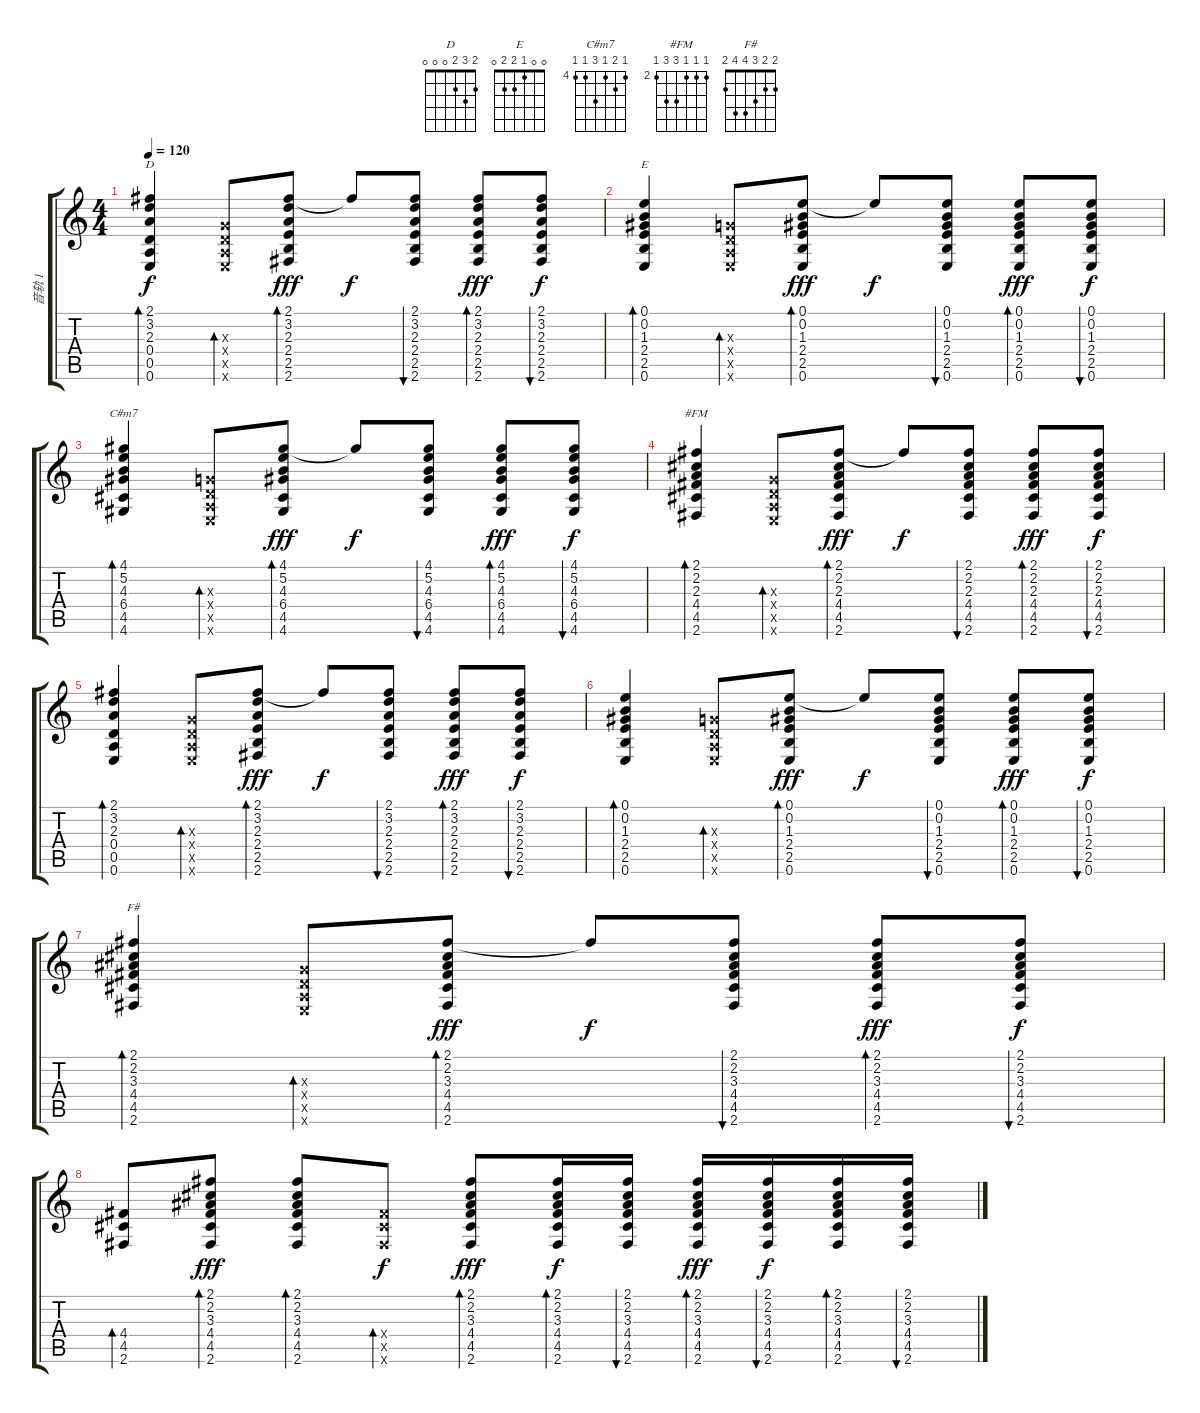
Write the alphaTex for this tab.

\track ("音轨 1" "音轨 1") {instrument electricguitarjazz}
\staff {score tabs}
\tuning (E4 B3 G3 D3 A2 E2) {hide}
\chord ("D" 2 3 2 0 0 0)
\chord ("E" 0 0 1 2 2 0)
\chord ("C#m7" 4 5 4 6 4 4) {firstfret 4}
\chord ("#FM" 2 2 2 4 4 2) {firstfret 2}
\chord ("F#" 2 2 3 4 4 2)
\ts (4 4)
\tempo 120
\clef g2
\ks c
(2.1 3.2 2.3 0.4 0.5 0.6).4{bd 60 ch "D" dy f} (0.3{x} 0.4{x} 0.5{x} 0.6{x}).8{bd 60} (2.1 3.2 2.3 2.4 2.5 2.6).8{bd 60 dy fff} 2.1{t}.8{dy f} (2.1 3.2 2.3 2.4 2.5 2.6).8{bu 60} (2.1 3.2 2.3 2.4 2.5 2.6).8{bd 60 dy fff} (2.1 3.2 2.3 2.4 2.5 2.6).8{bu 60 dy f} |
(0.1 0.2 1.3 2.4 2.5 0.6).4{bd 60 ch "E"} (0.3{x} 0.4{x} 0.5{x} 0.6{x}).8{bd 60} (0.1 0.2 1.3 2.4 2.5 0.6).8{bd 60 dy fff} 0.1{t}.8{dy f} (0.1 0.2 1.3 2.4 2.5 0.6).8{bu 60} (0.1 0.2 1.3 2.4 2.5 0.6).8{bd 60 dy fff} (0.1 0.2 1.3 2.4 2.5 0.6).8{bu 60 dy f} |
(4.1 5.2 4.3 6.4 4.5 4.6).4{bd 60 ch "C#m7"} (0.3{x} 0.4{x} 0.5{x} 0.6{x}).8{bd 60} (4.1 5.2 4.3 6.4 4.5 4.6).8{bd 60 dy fff} 4.1{t}.8{dy f} (4.1 5.2 4.3 6.4 4.5 4.6).8{bu 60} (4.1 5.2 4.3 6.4 4.5 4.6).8{bd 60 dy fff} (4.1 5.2 4.3 6.4 4.5 4.6).8{bu 60 dy f} |
(2.1 2.2 2.3 4.4 4.5 2.6).4{bd 60 ch "#FM"} (0.3{x} 0.4{x} 0.5{x} 0.6{x}).8{bd 60} (2.1 2.2 2.3 4.4 4.5 2.6).8{bd 60 dy fff} 2.1{t}.8{dy f} (2.1 2.2 2.3 4.4 4.5 2.6).8{bu 60} (2.1 2.2 2.3 4.4 4.5 2.6).8{bd 60 dy fff} (2.1 2.2 2.3 4.4 4.5 2.6).8{bu 60 dy f} |
(2.1 3.2 2.3 0.4 0.5 0.6).4{bd 60} (0.3{x} 0.4{x} 0.5{x} 0.6{x}).8{bd 60} (2.1 3.2 2.3 2.4 2.5 2.6).8{bd 60 dy fff} 2.1{t}.8{dy f} (2.1 3.2 2.3 2.4 2.5 2.6).8{bu 60} (2.1 3.2 2.3 2.4 2.5 2.6).8{bd 60 dy fff} (2.1 3.2 2.3 2.4 2.5 2.6).8{bu 60 dy f} |
(0.1 0.2 1.3 2.4 2.5 0.6).4{bd 60} (0.3{x} 0.4{x} 0.5{x} 0.6{x}).8{bd 60} (0.1 0.2 1.3 2.4 2.5 0.6).8{bd 60 dy fff} 0.1{t}.8{dy f} (0.1 0.2 1.3 2.4 2.5 0.6).8{bu 60} (0.1 0.2 1.3 2.4 2.5 0.6).8{bd 60 dy fff} (0.1 0.2 1.3 2.4 2.5 0.6).8{bu 60 dy f} |
(2.1 2.2 3.3 4.4 4.5 2.6).4{bd 60 ch "F#"} (0.3{x} 0.4{x} 0.5{x} 0.6{x}).8{bd 60} (2.1 2.2 3.3 4.4 4.5 2.6).8{bd 60 dy fff} 2.1{t}.8{dy f} (2.1 2.2 3.3 4.4 4.5 2.6).8{bu 60} (2.1 2.2 3.3 4.4 4.5 2.6).8{bd 60 dy fff} (2.1 2.2 3.3 4.4 4.5 2.6).8{bu 60 dy f} |
(4.4 4.5 2.6).8{bd 60} (2.1 2.2 3.3 4.4 4.5 2.6).8{bd 60 dy fff} (2.1 2.2 3.3 4.4 4.5 2.6).8{bd 60} (4.4{x} 4.5{x} 2.6{x}).8{bd 60 dy f} (2.1 2.2 3.3 4.4 4.5 2.6).8{bd 60 dy fff} (2.1 2.2 3.3 4.4 4.5 2.6).16{bd 60 dy f} (2.1 2.2 3.3 4.4 4.5 2.6).16{bu 60} (2.1 2.2 3.3 4.4 4.5 2.6).16{bd 60 dy fff} (2.1 2.2 3.3 4.4 4.5 2.6).16{bu 60 dy f} (2.1 2.2 3.3 4.4 4.5 2.6).16{bd 60} (2.1 2.2 3.3 4.4 4.5 2.6).16{bu 60}
